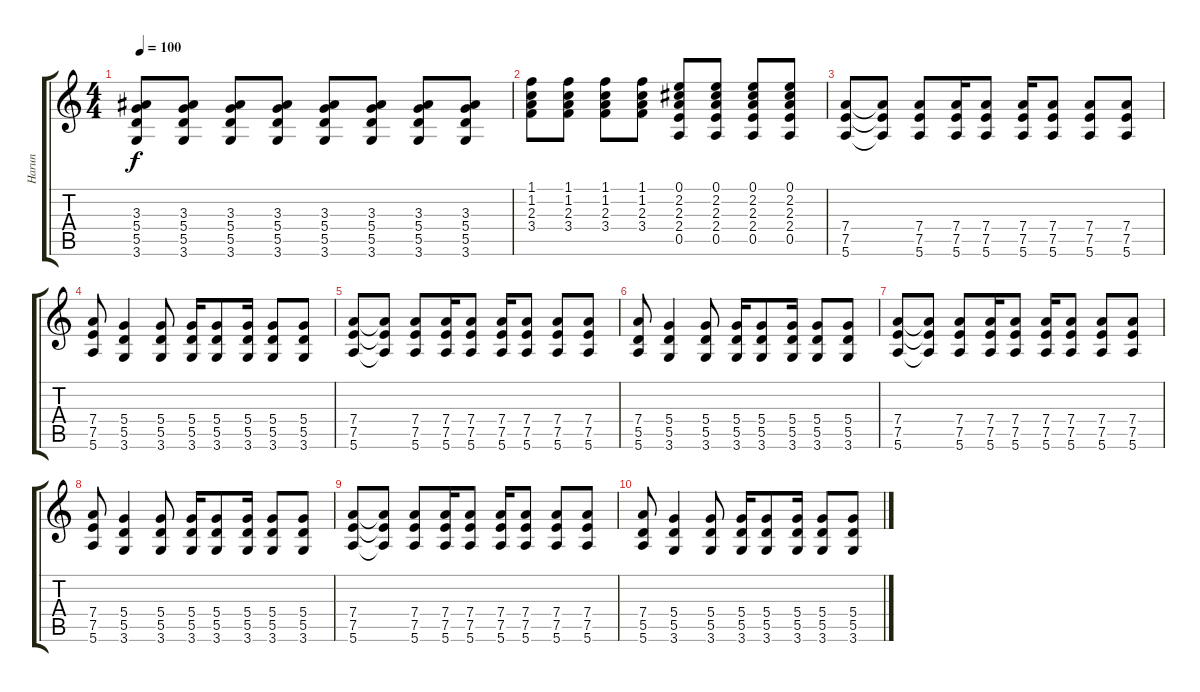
\track ("Harun" "Harun") {instrument overdrivenguitar}
\staff {score tabs}
\tuning (E4 B3 G3 D3 A2 E2) {hide}
\ts (4 4)
\tempo 100
\clef g2
\ks c
(3.3 5.4 5.5 3.6).8{dy f} (3.3 5.4 5.5 3.6).8 (3.3 5.4 5.5 3.6).8 (3.3 5.4 5.5 3.6).8 (3.3 5.4 5.5 3.6).8 (3.3 5.4 5.5 3.6).8 (3.3 5.4 5.5 3.6).8 (3.3 5.4 5.5 3.6).8 |
(1.1 1.2 2.3 3.4).8 (1.1 1.2 2.3 3.4).8 (1.1 1.2 2.3 3.4).8 (1.1 1.2 2.3 3.4).8 (0.1 2.2 2.3 2.4 0.5).8 (0.1 2.2 2.3 2.4 0.5).8 (0.1 2.2 2.3 2.4 0.5).8 (0.1 2.2 2.3 2.4 0.5).8 |
(7.4 7.5 5.6).8{volume 6 instrument acousticguitarsteel} (7.4{t} 7.5{t} 5.6{t}).8 (7.4 7.5 5.6).8 (7.4 7.5 5.6).16 (7.4 7.5 5.6).8 (7.4 7.5 5.6).16 (7.4 7.5 5.6).8 (7.4 7.5 5.6).8 (7.4 7.5 5.6).8 |
(7.4 7.5 5.6).8 (5.4 5.5 3.6).4 (5.4 5.5 3.6).8 (5.4 5.5 3.6).16 (5.4 5.5 3.6).8 (5.4 5.5 3.6).16 (5.4 5.5 3.6).8 (5.4 5.5 3.6).8 |
(7.4 7.5 5.6).8 (7.4{t} 7.5{t} 5.6{t}).8 (7.4 7.5 5.6).8 (7.4 7.5 5.6).16 (7.4 7.5 5.6).8 (7.4 7.5 5.6).16 (7.4 7.5 5.6).8 (7.4 7.5 5.6).8 (7.4 7.5 5.6).8 |
(7.4 5.5 5.6).8 (5.4 5.5 3.6).4 (5.4 5.5 3.6).8 (5.4 5.5 3.6).16 (5.4 5.5 3.6).8 (5.4 5.5 3.6).16 (5.4 5.5 3.6).8 (5.4 5.5 3.6).8 |
(7.4 7.5 5.6).8 (7.4{t} 7.5{t} 5.6{t}).8 (7.4 7.5 5.6).8 (7.4 7.5 5.6).16 (7.4 7.5 5.6).8 (7.4 7.5 5.6).16 (7.4 7.5 5.6).8 (7.4 7.5 5.6).8 (7.4 7.5 5.6).8 |
(7.4 7.5 5.6).8 (5.4 5.5 3.6).4 (5.4 5.5 3.6).8 (5.4 5.5 3.6).16 (5.4 5.5 3.6).8 (5.4 5.5 3.6).16 (5.4 5.5 3.6).8 (5.4 5.5 3.6).8 |
(7.4 7.5 5.6).8 (7.4{t} 7.5{t} 5.6{t}).8 (7.4 7.5 5.6).8 (7.4 7.5 5.6).16 (7.4 7.5 5.6).8 (7.4 7.5 5.6).16 (7.4 7.5 5.6).8 (7.4 7.5 5.6).8 (7.4 7.5 5.6).8 |
(7.4 5.5 5.6).8 (5.4 5.5 3.6).4 (5.4 5.5 3.6).8 (5.4 5.5 3.6).16 (5.4 5.5 3.6).8 (5.4 5.5 3.6).16 (5.4 5.5 3.6).8 (5.4 5.5 3.6).8
